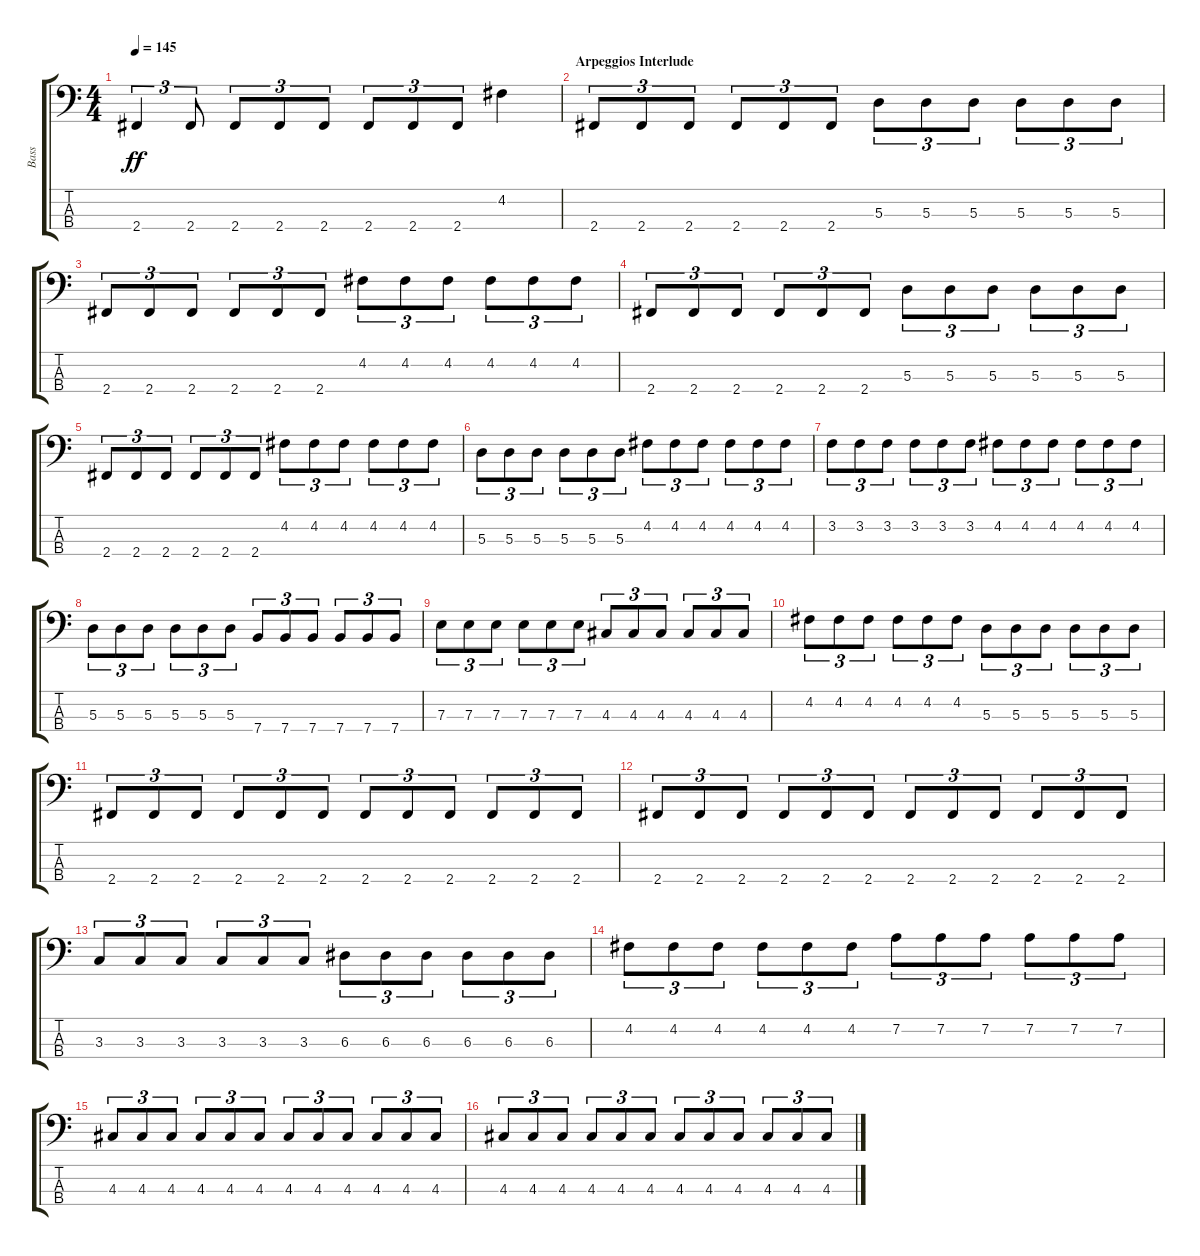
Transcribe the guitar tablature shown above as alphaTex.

\track ("Bass" "Bass") {instrument electricbasspick}
\staff {score tabs}
\tuning (G2 D2 A1 E1) {hide}
\ts (4 4)
\tempo 145
\clef f4
\ks c
2.4.4{tu (3 2) dy ff} 2.4.8{tu (3 2)} 2.4.8{tu (3 2)} 2.4.8{tu (3 2)} 2.4.8{tu (3 2)} 2.4.8{tu (3 2)} 2.4.8{tu (3 2)} 2.4.8{tu (3 2)} 4.2.4 |
\section ("" "Arpeggios Interlude")
2.4.8{tu (3 2)} 2.4.8{tu (3 2)} 2.4.8{tu (3 2)} 2.4.8{tu (3 2)} 2.4.8{tu (3 2)} 2.4.8{tu (3 2)} 5.3.8{tu (3 2)} 5.3.8{tu (3 2)} 5.3.8{tu (3 2)} 5.3.8{tu (3 2)} 5.3.8{tu (3 2)} 5.3.8{tu (3 2)} |
2.4.8{tu (3 2)} 2.4.8{tu (3 2)} 2.4.8{tu (3 2)} 2.4.8{tu (3 2)} 2.4.8{tu (3 2)} 2.4.8{tu (3 2)} 4.2.8{tu (3 2)} 4.2.8{tu (3 2)} 4.2.8{tu (3 2)} 4.2.8{tu (3 2)} 4.2.8{tu (3 2)} 4.2.8{tu (3 2)} |
2.4.8{tu (3 2)} 2.4.8{tu (3 2)} 2.4.8{tu (3 2)} 2.4.8{tu (3 2)} 2.4.8{tu (3 2)} 2.4.8{tu (3 2)} 5.3.8{tu (3 2)} 5.3.8{tu (3 2)} 5.3.8{tu (3 2)} 5.3.8{tu (3 2)} 5.3.8{tu (3 2)} 5.3.8{tu (3 2)} |
2.4.8{tu (3 2)} 2.4.8{tu (3 2)} 2.4.8{tu (3 2)} 2.4.8{tu (3 2)} 2.4.8{tu (3 2)} 2.4.8{tu (3 2)} 4.2.8{tu (3 2)} 4.2.8{tu (3 2)} 4.2.8{tu (3 2)} 4.2.8{tu (3 2)} 4.2.8{tu (3 2)} 4.2.8{tu (3 2)} |
5.3.8{tu (3 2)} 5.3.8{tu (3 2)} 5.3.8{tu (3 2)} 5.3.8{tu (3 2)} 5.3.8{tu (3 2)} 5.3.8{tu (3 2)} 4.2.8{tu (3 2)} 4.2.8{tu (3 2)} 4.2.8{tu (3 2)} 4.2.8{tu (3 2)} 4.2.8{tu (3 2)} 4.2.8{tu (3 2)} |
3.2.8{tu (3 2)} 3.2.8{tu (3 2)} 3.2.8{tu (3 2)} 3.2.8{tu (3 2)} 3.2.8{tu (3 2)} 3.2.8{tu (3 2)} 4.2.8{tu (3 2)} 4.2.8{tu (3 2)} 4.2.8{tu (3 2)} 4.2.8{tu (3 2)} 4.2.8{tu (3 2)} 4.2.8{tu (3 2)} |
5.3.8{tu (3 2)} 5.3.8{tu (3 2)} 5.3.8{tu (3 2)} 5.3.8{tu (3 2)} 5.3.8{tu (3 2)} 5.3.8{tu (3 2)} 7.4.8{tu (3 2)} 7.4.8{tu (3 2)} 7.4.8{tu (3 2)} 7.4.8{tu (3 2)} 7.4.8{tu (3 2)} 7.4.8{tu (3 2)} |
7.3.8{tu (3 2)} 7.3.8{tu (3 2)} 7.3.8{tu (3 2)} 7.3.8{tu (3 2)} 7.3.8{tu (3 2)} 7.3.8{tu (3 2)} 4.3.8{tu (3 2)} 4.3.8{tu (3 2)} 4.3.8{tu (3 2)} 4.3.8{tu (3 2)} 4.3.8{tu (3 2)} 4.3.8{tu (3 2)} |
4.2.8{tu (3 2)} 4.2.8{tu (3 2)} 4.2.8{tu (3 2)} 4.2.8{tu (3 2)} 4.2.8{tu (3 2)} 4.2.8{tu (3 2)} 5.3.8{tu (3 2)} 5.3.8{tu (3 2)} 5.3.8{tu (3 2)} 5.3.8{tu (3 2)} 5.3.8{tu (3 2)} 5.3.8{tu (3 2)} |
2.4.8{tu (3 2)} 2.4.8{tu (3 2)} 2.4.8{tu (3 2)} 2.4.8{tu (3 2)} 2.4.8{tu (3 2)} 2.4.8{tu (3 2)} 2.4.8{tu (3 2)} 2.4.8{tu (3 2)} 2.4.8{tu (3 2)} 2.4.8{tu (3 2)} 2.4.8{tu (3 2)} 2.4.8{tu (3 2)} |
2.4.8{tu (3 2)} 2.4.8{tu (3 2)} 2.4.8{tu (3 2)} 2.4.8{tu (3 2)} 2.4.8{tu (3 2)} 2.4.8{tu (3 2)} 2.4.8{tu (3 2)} 2.4.8{tu (3 2)} 2.4.8{tu (3 2)} 2.4.8{tu (3 2)} 2.4.8{tu (3 2)} 2.4.8{tu (3 2)} |
3.3.8{tu (3 2)} 3.3.8{tu (3 2)} 3.3.8{tu (3 2)} 3.3.8{tu (3 2)} 3.3.8{tu (3 2)} 3.3.8{tu (3 2)} 6.3.8{tu (3 2)} 6.3.8{tu (3 2)} 6.3.8{tu (3 2)} 6.3.8{tu (3 2)} 6.3.8{tu (3 2)} 6.3.8{tu (3 2)} |
4.2.8{tu (3 2)} 4.2.8{tu (3 2)} 4.2.8{tu (3 2)} 4.2.8{tu (3 2)} 4.2.8{tu (3 2)} 4.2.8{tu (3 2)} 7.2.8{tu (3 2)} 7.2.8{tu (3 2)} 7.2.8{tu (3 2)} 7.2.8{tu (3 2)} 7.2.8{tu (3 2)} 7.2.8{tu (3 2)} |
4.3.8{tu (3 2)} 4.3.8{tu (3 2)} 4.3.8{tu (3 2)} 4.3.8{tu (3 2)} 4.3.8{tu (3 2)} 4.3.8{tu (3 2)} 4.3.8{tu (3 2)} 4.3.8{tu (3 2)} 4.3.8{tu (3 2)} 4.3.8{tu (3 2)} 4.3.8{tu (3 2)} 4.3.8{tu (3 2)} |
4.3.8{tu (3 2)} 4.3.8{tu (3 2)} 4.3.8{tu (3 2)} 4.3.8{tu (3 2)} 4.3.8{tu (3 2)} 4.3.8{tu (3 2)} 4.3.8{tu (3 2)} 4.3.8{tu (3 2)} 4.3.8{tu (3 2)} 4.3.8{tu (3 2)} 4.3.8{tu (3 2)} 4.3.8{tu (3 2)}
